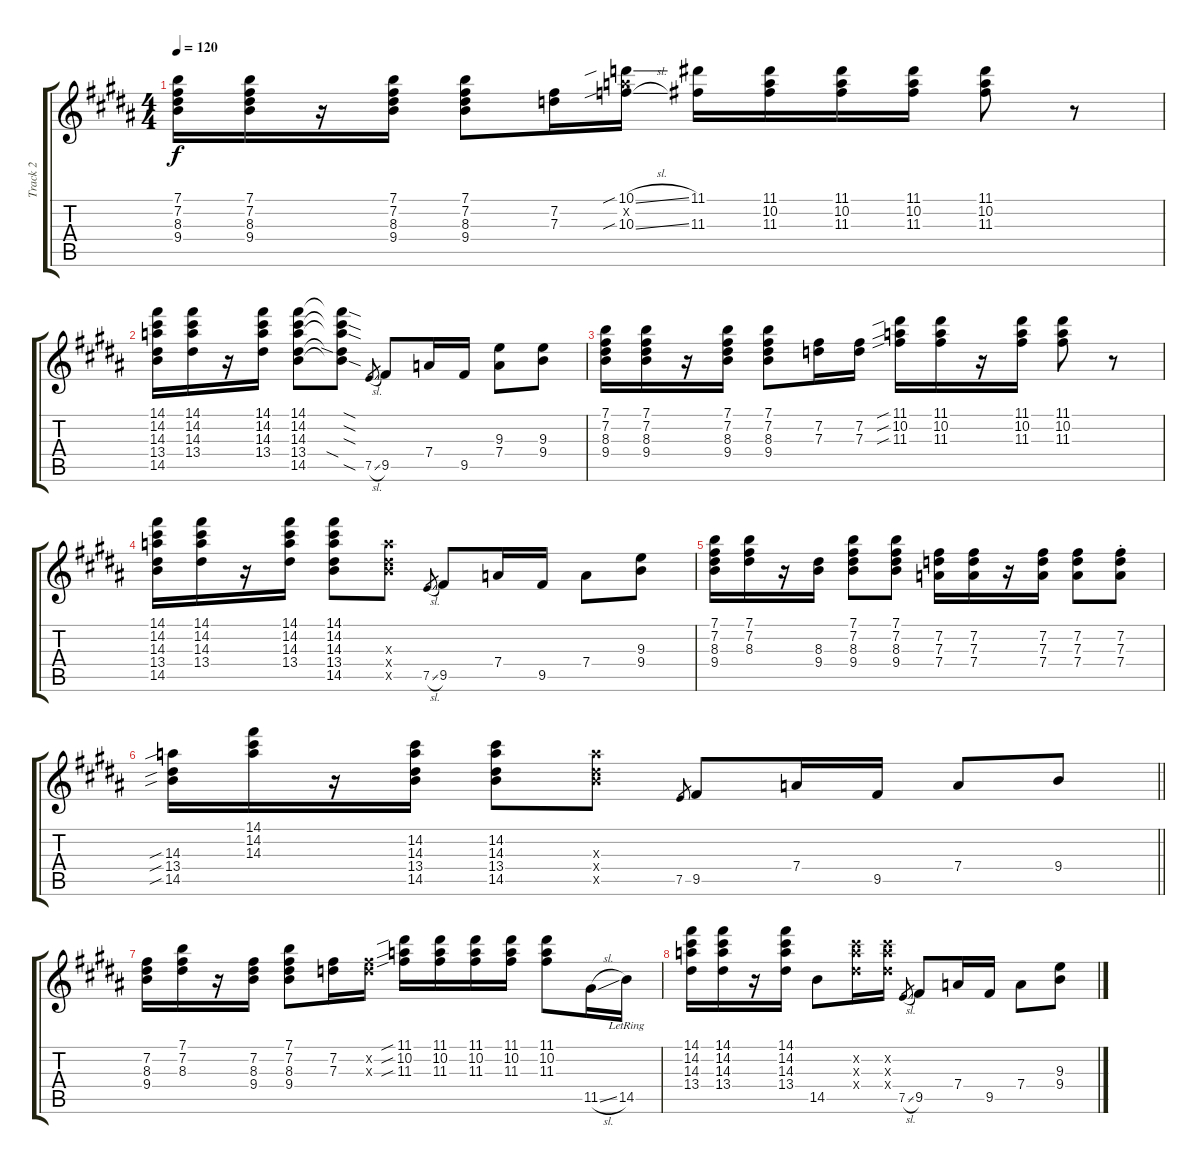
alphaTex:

\track ("Track 2" "Track 2") {instrument electricguitarclean}
\staff {score tabs}
\tuning (E4 B3 G3 D3 A2 E2) {hide}
\ts (4 4)
\tempo 120
\clef g2
\ks b
(7.1 7.2 8.3 9.4).16{dy f} (7.1 7.2 8.3 9.4).16 r.16 (7.1 7.2 8.3 9.4).16 (7.1 7.2 8.3 9.4).8 (7.2 7.3).16 (10.1{sib sl} 10.2{x} 10.3{sib sl}).16 (11.1 11.3).16 (11.1 10.2 11.3).16 (11.1 10.2 11.3).16 (11.1 10.2 11.3).16 (11.1 10.2 11.3).8 r.8 |
(14.1 14.2 14.3 13.4 14.5).16 (14.1 14.2 14.3 13.4).16 r.16 (14.1 14.2 14.3 13.4).16 (14.1 14.2 14.3 13.4 14.5).8 (14.1{sod t} 14.2{sod t} 14.3{sod t} 13.4{sia t} 14.5{sod t}).8 7.5{sl}.8{gr} 9.5.8 7.4.16 9.5.16 (9.3 7.4).8 (9.3 9.4).8 |
(7.1 7.2 8.3 9.4).16 (7.1 7.2 8.3 9.4).16 r.16 (7.1 7.2 8.3 9.4).16 (7.1 7.2 8.3 9.4).8 (7.2 7.3).16 (7.2 7.3).16 (11.1{sib} 10.2{sib} 11.3{sib}).16 (11.1 10.2 11.3).16 r.16 (11.1 10.2 11.3).16 (11.1 10.2 11.3).8 r.8 |
(14.1 14.2 14.3 13.4 14.5).16 (14.1 14.2 14.3 13.4).16 r.16 (14.1 14.2 14.3 13.4).16 (14.1 14.2 14.3 13.4 14.5).8 (14.3{x} 13.4{x} 14.5{x}).8 7.5{sl}.8{gr} 9.5.8 7.4.16 9.5.16 7.4.8 (9.3 9.4).8 |
(7.1 7.2 8.3 9.4).16 (7.1 7.2 8.3).16 r.16 (8.3 9.4).16 (7.1 7.2 8.3 9.4).8 (7.1 7.2 8.3 9.4).8 (7.2 7.3 7.4).16 (7.2 7.3 7.4).16 r.16 (7.2 7.3 7.4).16 (7.2 7.3 7.4).8 (7.2{st} 7.3{st} 7.4{st}).8 |
\barLineRight lightlight
(14.3{sib} 13.4{sib} 14.5{sib}).16 (14.1 14.2 14.3).16 r.16 (14.2 14.3 13.4 14.5).16 (14.2 14.3 13.4 14.5).8 (14.3{x} 13.4{x} 14.5{x}).8 7.5.8{gr} 9.5.8 7.4.16 9.5.16 7.4.8 9.4.8 |
(7.2 8.3 9.4).16 (7.1 7.2 8.3).16 r.16 (7.2 8.3 9.4).16 (7.1 7.2 8.3 9.4).8 (7.2 7.3).16 (7.2{x} 7.3{x}).16 (11.1{sib} 10.2{sib} 11.3{sib}).16 (11.1 10.2 11.3).16 (11.1 10.2 11.3).16 (11.1 10.2 11.3).16 (11.1 10.2 11.3).8 11.5{sl}.16 14.5{lr}.16 |
(14.1 14.2 14.3 13.4).16 (14.1 14.2 14.3 13.4).16 r.16 (14.1 14.2 14.3 13.4).16 14.5.8 (14.2{x} 14.3{x} 13.4{x}).16 (14.2{x} 14.3{x} 13.4{x}).16 7.5{sl}.8{gr} 9.5.8 7.4.16 9.5.16 7.4.8 (9.3 9.4).8
